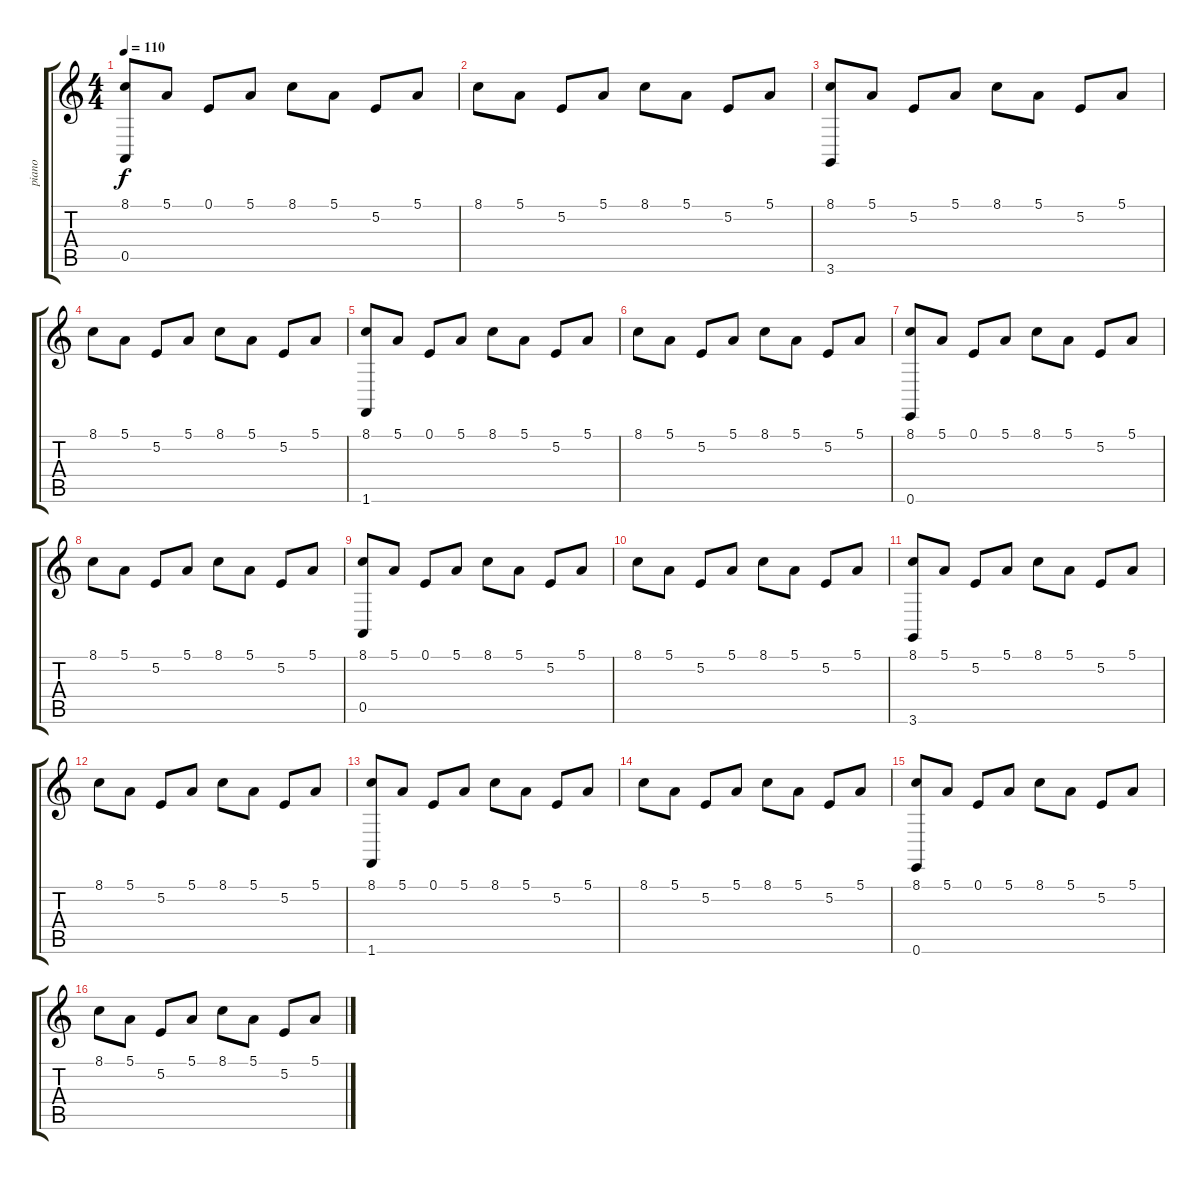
\track ("piano" "piano") {instrument acousticgrandpiano}
\staff {score tabs}
\tuning (E4 B3 G3 D3 A2 E2) {hide}
\ts (4 4)
\tempo 110
\clef g2
\ks c
(8.1 0.5).8{dy f} 5.1.8 0.1.8 5.1.8 8.1.8 5.1.8 5.2.8 5.1.8 |
8.1.8 5.1.8 5.2.8 5.1.8 8.1.8 5.1.8 5.2.8 5.1.8 |
(8.1 3.6).8 5.1.8 5.2.8 5.1.8 8.1.8 5.1.8 5.2.8 5.1.8 |
8.1.8 5.1.8 5.2.8 5.1.8 8.1.8 5.1.8 5.2.8 5.1.8 |
(8.1 1.6).8 5.1.8 0.1.8 5.1.8 8.1.8 5.1.8 5.2.8 5.1.8 |
8.1.8 5.1.8 5.2.8 5.1.8 8.1.8 5.1.8 5.2.8 5.1.8 |
(8.1 0.6).8 5.1.8 0.1.8 5.1.8 8.1.8 5.1.8 5.2.8 5.1.8 |
8.1.8 5.1.8 5.2.8 5.1.8 8.1.8 5.1.8 5.2.8 5.1.8 |
(8.1 0.5).8 5.1.8 0.1.8 5.1.8 8.1.8 5.1.8 5.2.8 5.1.8 |
8.1.8 5.1.8 5.2.8 5.1.8 8.1.8 5.1.8 5.2.8 5.1.8 |
(8.1 3.6).8 5.1.8 5.2.8 5.1.8 8.1.8 5.1.8 5.2.8 5.1.8 |
8.1.8 5.1.8 5.2.8 5.1.8 8.1.8 5.1.8 5.2.8 5.1.8 |
(8.1 1.6).8 5.1.8 0.1.8 5.1.8 8.1.8 5.1.8 5.2.8 5.1.8 |
8.1.8 5.1.8 5.2.8 5.1.8 8.1.8 5.1.8 5.2.8 5.1.8 |
(8.1 0.6).8 5.1.8 0.1.8 5.1.8 8.1.8 5.1.8 5.2.8 5.1.8 |
8.1.8 5.1.8 5.2.8 5.1.8 8.1.8 5.1.8 5.2.8 5.1.8
